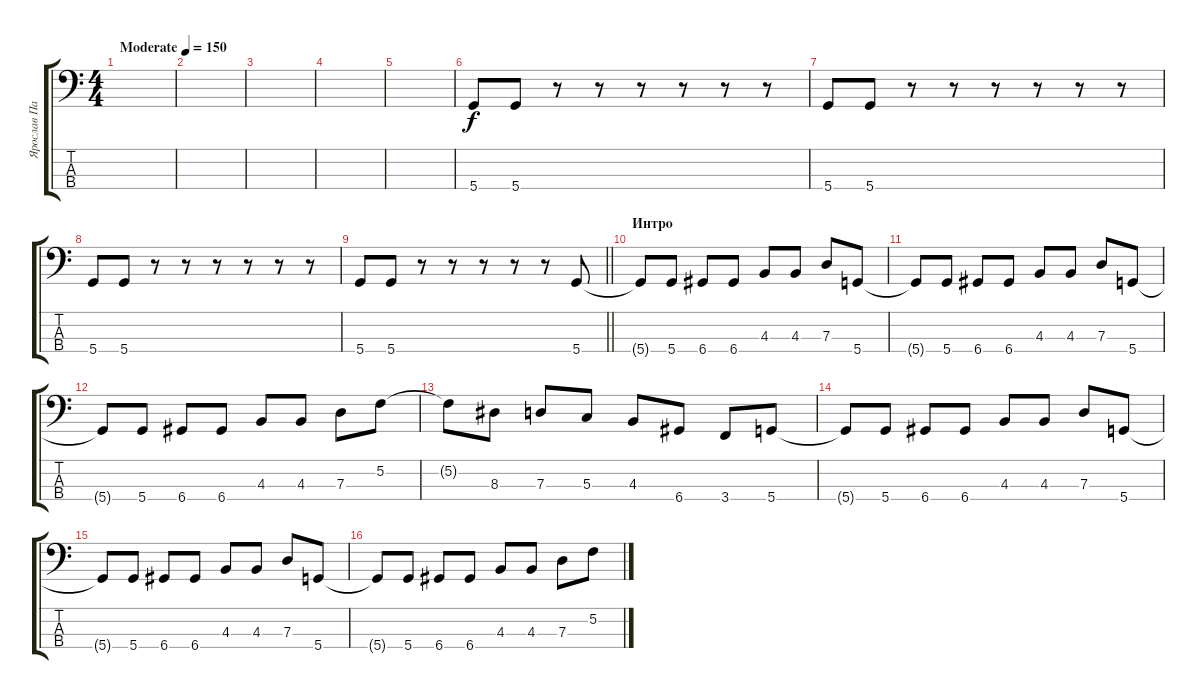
\track ("Ярослав Пастухов" "Ярослав Па") {instrument electricbassfinger}
\staff {score tabs}
\tuning (F2 C2 G1 D1) {hide}
\ts (4 4)
\tempo (150 "Moderate")
\clef f4
\ks c
|
|
|
|
|
5.4.8 5.4.8 r.8 r.8 r.8 r.8 r.8 r.8 |
5.4.8 5.4.8 r.8 r.8 r.8 r.8 r.8 r.8 |
5.4.8 5.4.8 r.8 r.8 r.8 r.8 r.8 r.8 |
\barLineRight lightlight
5.4.8 5.4.8 r.8 r.8 r.8 r.8 r.8 5.4.8 |
\section ("" "Интро")
5.4{t}.8 5.4.8 6.4.8 6.4.8 4.3.8 4.3.8 7.3.8 5.4.8 |
5.4{t}.8 5.4.8 6.4.8 6.4.8 4.3.8 4.3.8 7.3.8 5.4.8 |
5.4{t}.8 5.4.8 6.4.8 6.4.8 4.3.8 4.3.8 7.3.8 5.2.8 |
5.2{t}.8 8.3.8 7.3.8 5.3.8 4.3.8 6.4.8 3.4.8 5.4.8 |
5.4{t}.8 5.4.8 6.4.8 6.4.8 4.3.8 4.3.8 7.3.8 5.4.8 |
5.4{t}.8 5.4.8 6.4.8 6.4.8 4.3.8 4.3.8 7.3.8 5.4.8 |
5.4{t}.8 5.4.8 6.4.8 6.4.8 4.3.8 4.3.8 7.3.8 5.2.8
